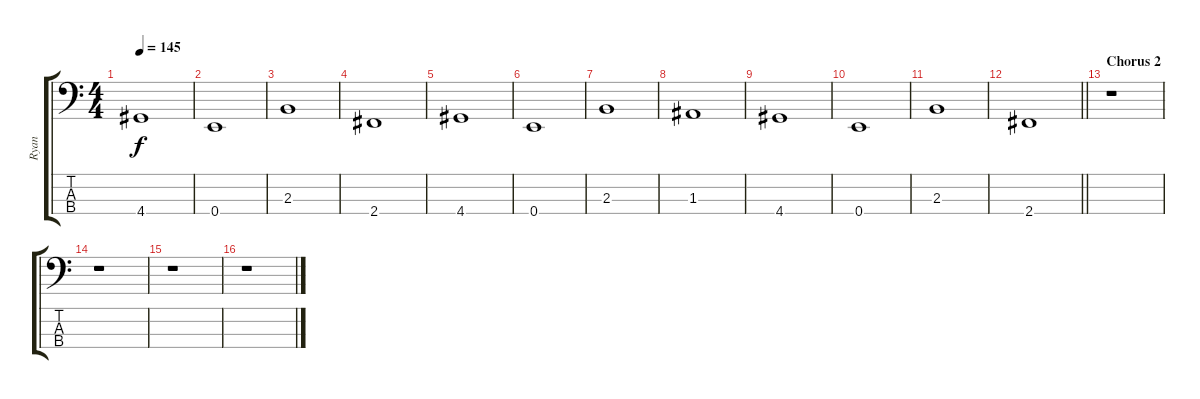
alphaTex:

\track ("Ryan" "Ryan") {instrument electricbasspick}
\staff {score tabs}
\tuning (G2 D2 A1 E1) {hide}
\ts (4 4)
\tempo 145
\clef f4
\ks c
4.4.1{dy f} |
0.4.1 |
2.3.1 |
2.4.1 |
4.4.1 |
0.4.1 |
2.3.1 |
1.3.1 |
4.4.1 |
0.4.1 |
2.3.1 |
\barLineRight lightlight
2.4.1 |
\section ("" "Chorus 2")
r.1 |
r.1 |
r.1 |
r.1
